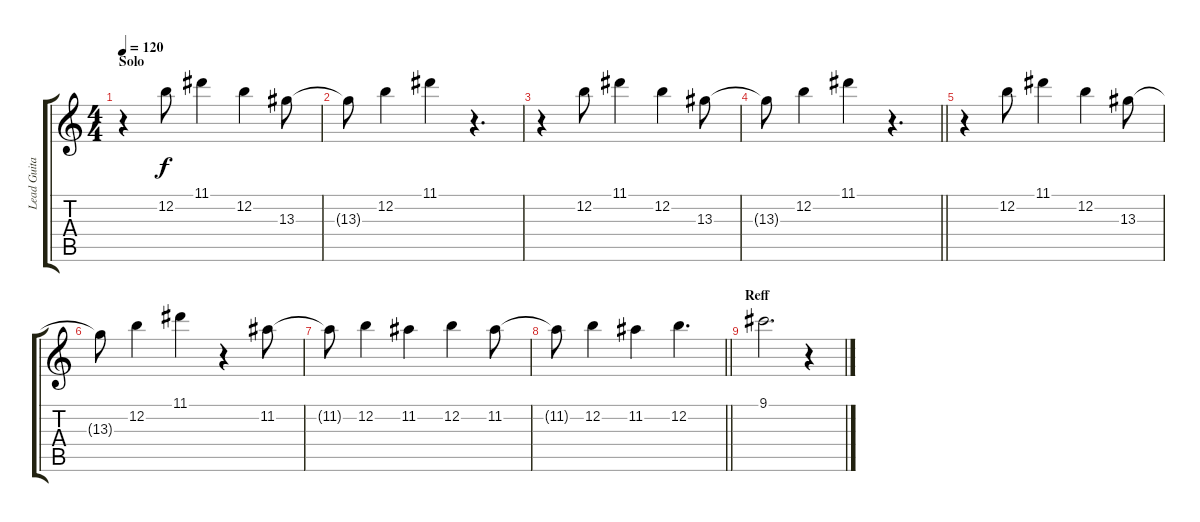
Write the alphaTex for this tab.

\track ("Lead Guitar - Andra Ramadhan" "Lead Guita") {instrument overdrivenguitar}
\staff {score tabs}
\tuning (E4 B3 G3 D3 A2 E2) {hide}
\ts (4 4)
\section ("" "Solo")
\tempo 120
\clef g2
\ks c
r.4{dy f} 12.2.8 11.1.4 12.2.4 13.3.8 |
13.3{t}.8 12.2.4 11.1.4 r.4{d} |
r.4 12.2.8 11.1.4 12.2.4 13.3.8 |
\barLineRight lightlight
13.3{t}.8 12.2.4 11.1.4 r.4{d} |
r.4 12.2.8 11.1.4 12.2.4 13.3.8 |
13.3{t}.8 12.2.4 11.1.4 r.4 11.2.8 |
11.2{t}.8 12.2.4 11.2.4 12.2.4 11.2.8 |
\barLineRight lightlight
11.2{t}.8 12.2.4 11.2.4 12.2.4{d} |
\section ("" "Reff")
9.1.2{d} r.4
